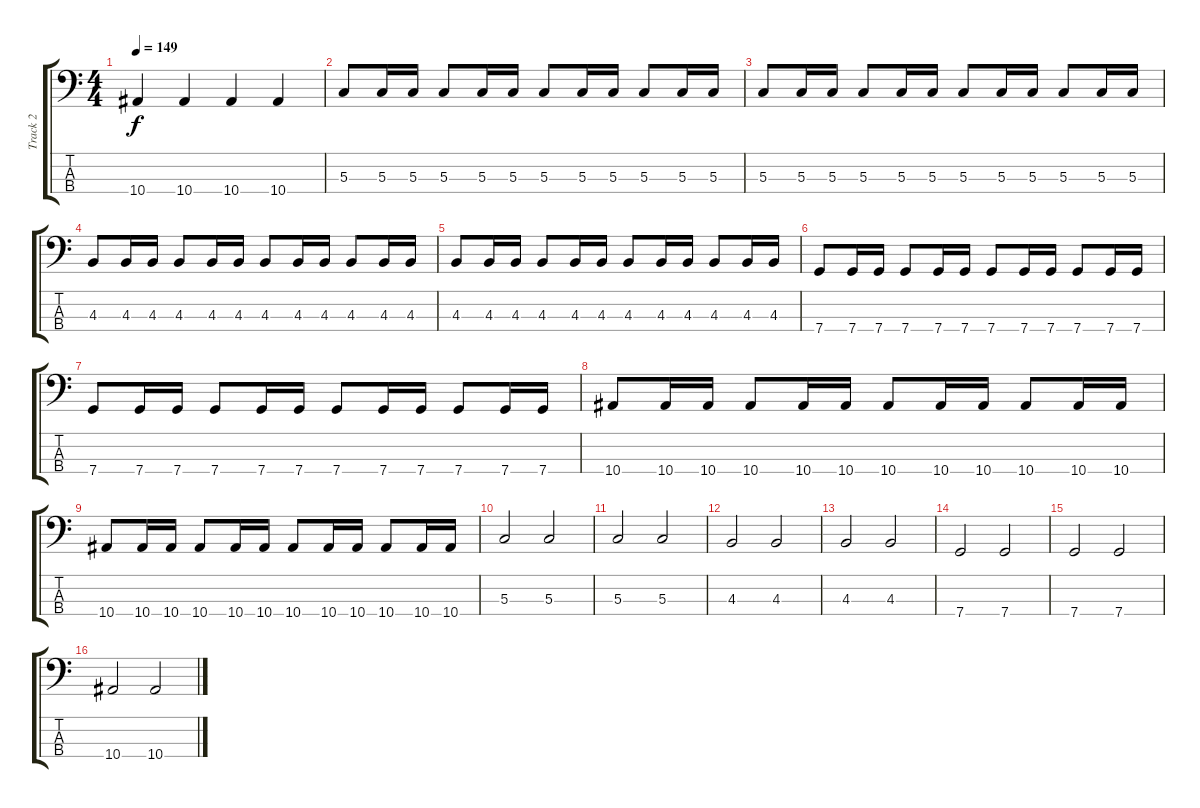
\track ("Track 2" "Track 2") {instrument electricbassfinger}
\staff {score tabs}
\tuning (F2 C2 G1 C1) {hide}
\ts (4 4)
\tempo 149
\clef f4
\ks c
10.4.4{dy f} 10.4.4 10.4.4 10.4.4 |
5.3.8 5.3.16 5.3.16 5.3.8 5.3.16 5.3.16 5.3.8 5.3.16 5.3.16 5.3.8 5.3.16 5.3.16 |
5.3.8 5.3.16 5.3.16 5.3.8 5.3.16 5.3.16 5.3.8 5.3.16 5.3.16 5.3.8 5.3.16 5.3.16 |
4.3.8 4.3.16 4.3.16 4.3.8 4.3.16 4.3.16 4.3.8 4.3.16 4.3.16 4.3.8 4.3.16 4.3.16 |
4.3.8 4.3.16 4.3.16 4.3.8 4.3.16 4.3.16 4.3.8 4.3.16 4.3.16 4.3.8 4.3.16 4.3.16 |
7.4.8 7.4.16 7.4.16 7.4.8 7.4.16 7.4.16 7.4.8 7.4.16 7.4.16 7.4.8 7.4.16 7.4.16 |
7.4.8 7.4.16 7.4.16 7.4.8 7.4.16 7.4.16 7.4.8 7.4.16 7.4.16 7.4.8 7.4.16 7.4.16 |
10.4.8 10.4.16 10.4.16 10.4.8 10.4.16 10.4.16 10.4.8 10.4.16 10.4.16 10.4.8 10.4.16 10.4.16 |
10.4.8 10.4.16 10.4.16 10.4.8 10.4.16 10.4.16 10.4.8 10.4.16 10.4.16 10.4.8 10.4.16 10.4.16 |
5.3.2 5.3.2 |
5.3.2 5.3.2 |
4.3.2 4.3.2 |
4.3.2 4.3.2 |
7.4.2 7.4.2 |
7.4.2 7.4.2 |
10.4.2 10.4.2
